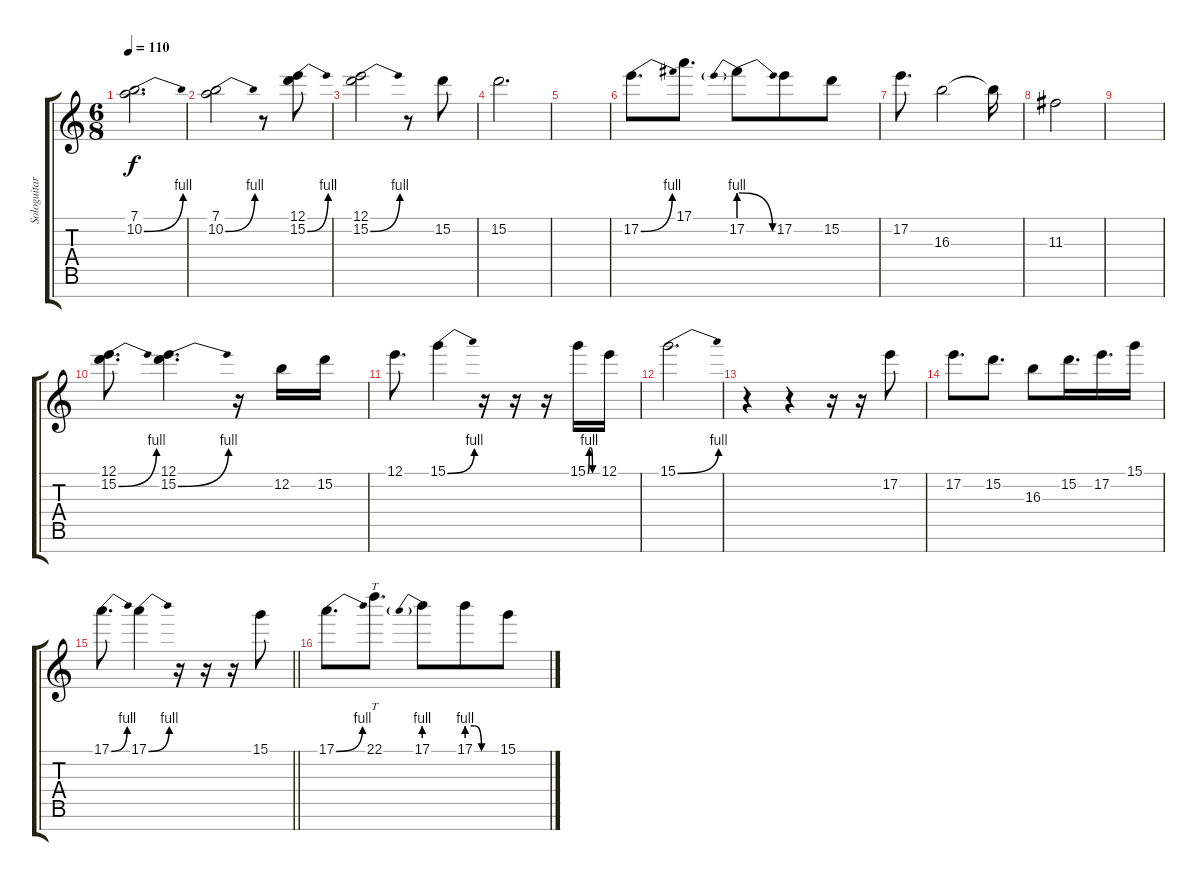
\track ("Sologuitar" "Sologuitar") {instrument distortionguitar}
\staff {score tabs}
\tuning (E4 B3 G3 D3 A2 E2 B1) {hide}
\ts (6 8)
\tempo 110
\clef g2
\ks c
(7.1 10.2{be (bend 0 0 60 4)}).2{d dy f} |
(7.1 10.2{be (bend 0 0 60 4)}).2 r.8 (12.1 15.2{be (bend 0 0 60 4)}).8 |
(12.1 15.2{be (bend 0 0 60 4)}).2 r.8 15.2.8 |
15.2.2{d} |
|
17.2{be (bend 0 0 60 4)}.8{d} 17.1.8{d} 17.2{be (prebendrelease 0 4 60 0)}.8 17.2.8 15.2.8 |
17.2.8{d} 16.3.2 16.3{t}.16 |
11.3.2 |
|
(12.1 15.2{be (bend 0 0 60 4)}).8{d} (12.1 15.2{be (bend 0 0 60 4)}).4{d} r.16 12.2.16 15.2.16 |
12.1.8{d} 15.1{be (bend 0 0 60 4)}.4 r.16 r.16 r.16 15.1{be (custom 0 0 10 4 20 4 30 0 60 0)}.16 12.1.16 |
15.1{be (bend 0 0 60 4)}.2{d} |
r.4 r.4 r.16 r.16 17.2.8 |
17.2.8{d} 15.2.8{d} 16.3.8 15.2.16{d} 17.2.16{d} 15.1.16 |
\barLineRight lightlight
17.1{be (bend 0 0 60 4)}.8{d} 17.1{be (bend 0 0 60 4)}.4 r.16 r.16 r.16 15.1.8 |
17.1{be (bend 0 0 60 4)}.8{d} 22.1.8{tt d} 17.1{be (prebend 0 4 60 4)}.8 17.1{be (custom 0 4 15 4 30 0 60 0)}.8 15.1.8
